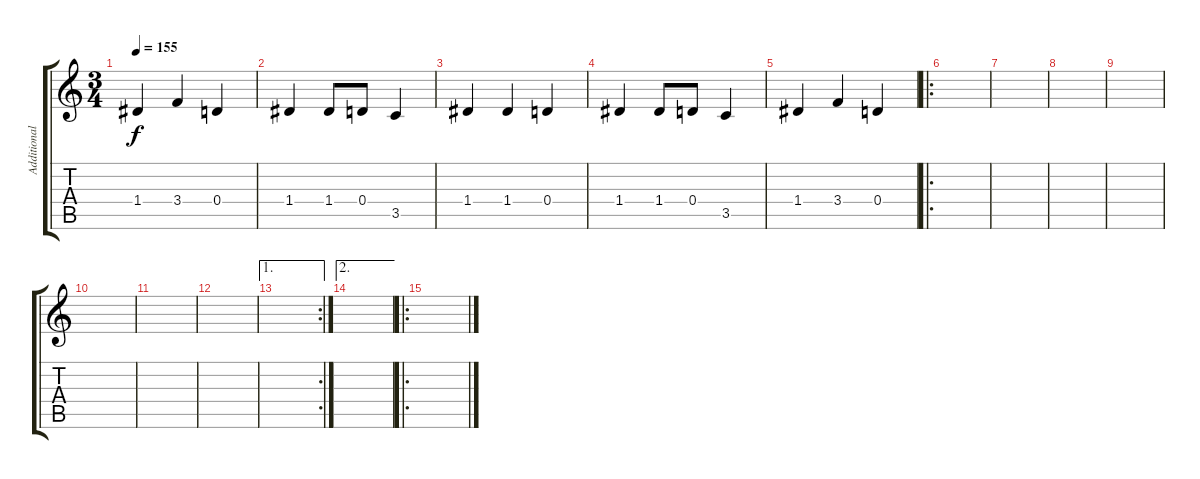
\track ("Additional Guitar" "Additional") {instrument distortionguitar}
\staff {score tabs}
\tuning (E4 B3 G3 D3 A2 E2) {hide}
\ts (3 4)
\tempo 155
\clef g2
\ks c
1.4.4{dy f} 3.4.4 0.4.4 |
1.4.4 1.4.8 0.4.8 3.5.4 |
1.4.4 1.4.4 0.4.4 |
1.4.4 1.4.8 0.4.8 3.5.4 |
1.4.4 3.4.4 0.4.4 |
\ro
|
|
|
|
|
|
|
\ae 1
\rc 2
|
\ae 2
|
\ro
